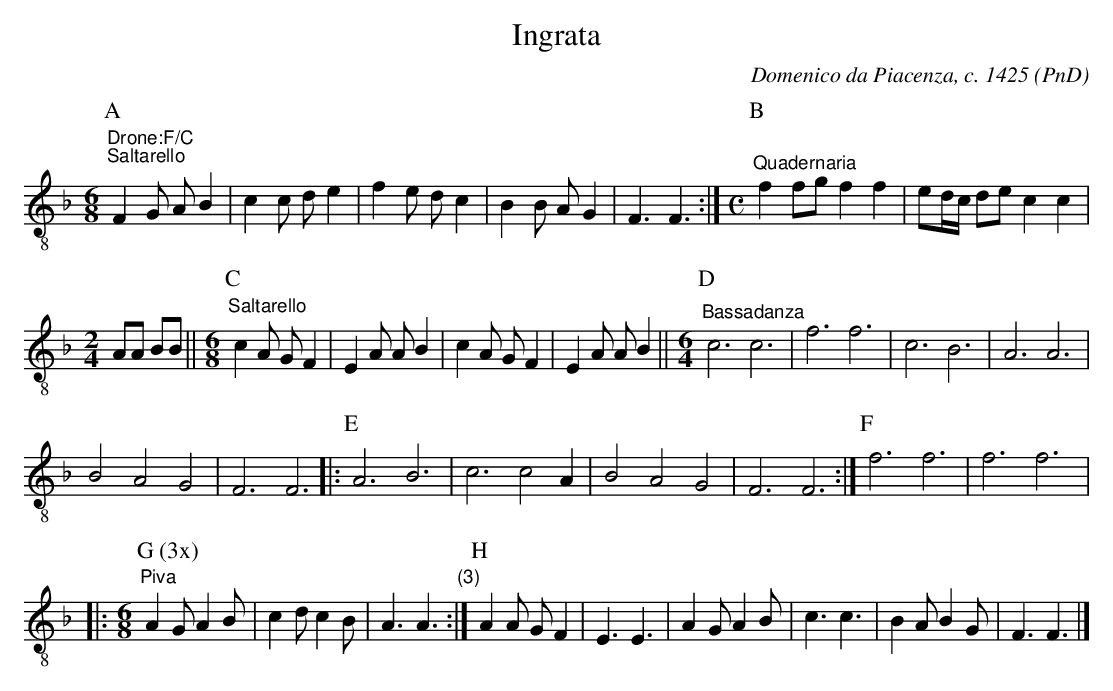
X:1
T:Ingrata
C:Domenico da Piacenza, c. 1425 (PnD)
M:6/8
L:1/8
K:F major clef=G-8
P:A
"^Drone:F/C;Saltarello"F2G AB2 | c2c de2 | f2e dc2 | B2B AG2 | F3 F3 :| \
M:C
P:B
"^Quadernaria"f2fg f2f2 | ed/c/ de c2c2 |
M:2/4
AA BB || \
M:6/8
P:C
"^Saltarello"c2A GF2 | E2A AB2 | c2A GF2 | E2A AB2 || \
M:6/4
P:D
"^Bassadanza"c6 c6 | f6 f6 | c6 B6 | A6 A6 |
B4A4G4 | F6 F6 |:\
P:E
A6 B6 | c6 c4A2 | B4A4G4 | F6 F6 :| \
P:F
f6 f6 | f6 f6 |:
M:6/8
P:G (3x)
"^Piva"A2G A2B | c2d c2B | A3 A3 "^(3)":| \
P:H
A2A GF2 | E3 E3 | A2G A2B | \
c3 c3 | B2A B2G | F3 F3 |]
